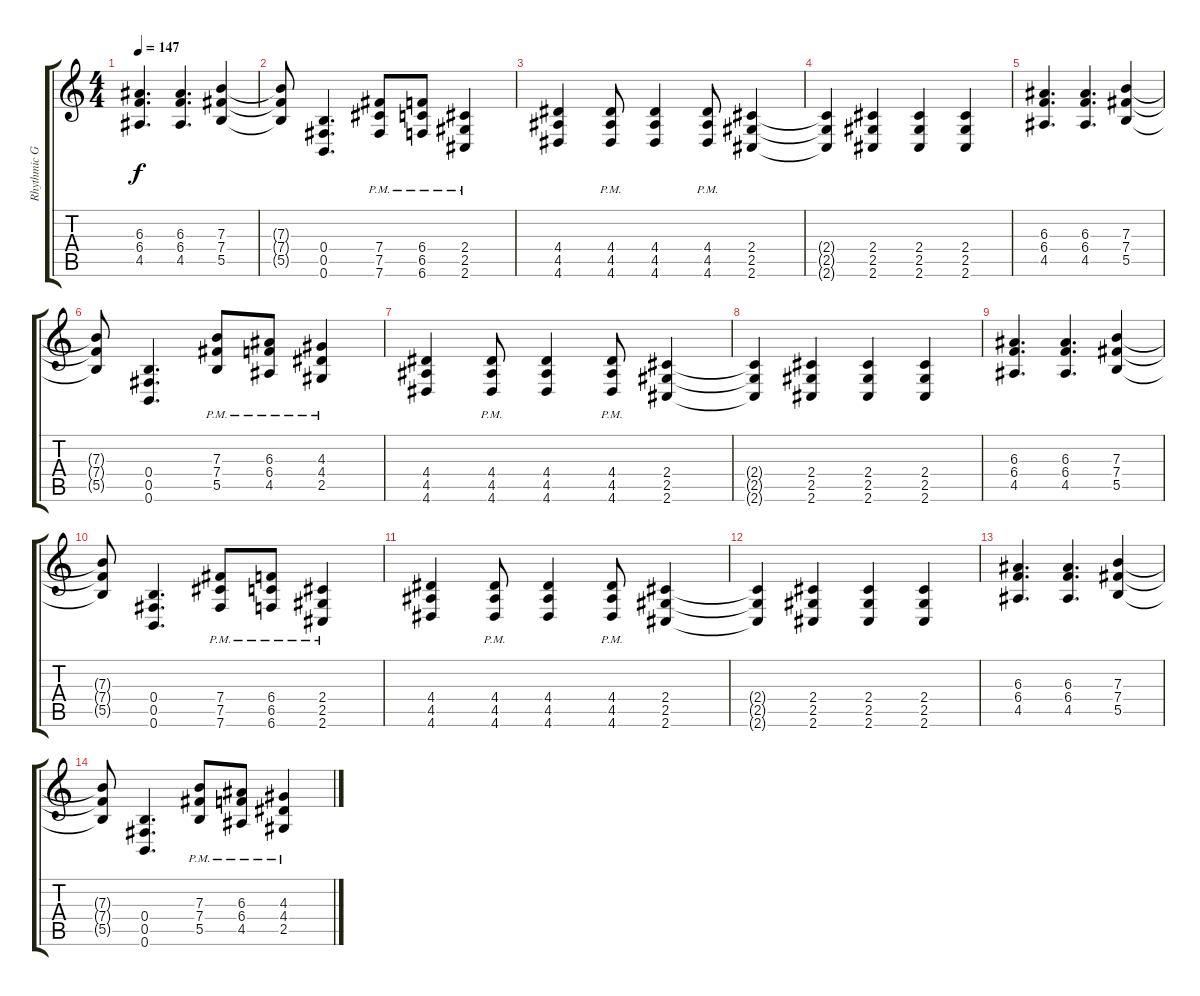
\track ("Rhythmic Guitar" "Rhythmic G") {instrument distortionguitar}
\staff {score tabs}
\tuning (Db4 Ab3 E3 B2 Gb2 B1) {hide}
\ts (4 4)
\tempo 147
\clef g2
\ks c
(6.3 6.4 4.5).4{d dy f} (6.3 6.4 4.5).4{d} (7.3 7.4 5.5).4 |
(7.3{t} 7.4{t} 5.5{t}).8 (0.4 0.5 0.6).4{d} (7.4{pm} 7.5{pm} 7.6{pm}).8 (6.4{pm} 6.5{pm} 6.6{pm}).8 (2.4{pm} 2.5{pm} 2.6{pm}).4 |
(4.4 4.5 4.6).4 (4.4{pm} 4.5{pm} 4.6{pm}).8 (4.4 4.5 4.6).4 (4.4{pm} 4.5{pm} 4.6{pm}).8 (2.4 2.5 2.6).4 |
(2.4{t} 2.5{t} 2.6{t}).4 (2.4 2.5 2.6).4 (2.4 2.5 2.6).4 (2.4 2.5 2.6).4 |
(6.3 6.4 4.5).4{d} (6.3 6.4 4.5).4{d} (7.3 7.4 5.5).4 |
(7.3{t} 7.4{t} 5.5{t}).8 (0.4 0.5 0.6).4{d} (7.3{pm} 7.4{pm} 5.5{pm}).8 (6.3{pm} 6.4{pm} 4.5{pm}).8 (4.3{pm} 4.4{pm} 2.5{pm}).4 |
(4.4 4.5 4.6).4 (4.4{pm} 4.5{pm} 4.6{pm}).8 (4.4 4.5 4.6).4 (4.4{pm} 4.5{pm} 4.6{pm}).8 (2.4 2.5 2.6).4 |
(2.4{t} 2.5{t} 2.6{t}).4 (2.4 2.5 2.6).4 (2.4 2.5 2.6).4 (2.4 2.5 2.6).4 |
(6.3 6.4 4.5).4{d} (6.3 6.4 4.5).4{d} (7.3 7.4 5.5).4 |
(7.3{t} 7.4{t} 5.5{t}).8 (0.4 0.5 0.6).4{d} (7.4{pm} 7.5{pm} 7.6{pm}).8 (6.4{pm} 6.5{pm} 6.6{pm}).8 (2.4{pm} 2.5{pm} 2.6{pm}).4 |
(4.4 4.5 4.6).4 (4.4{pm} 4.5{pm} 4.6{pm}).8 (4.4 4.5 4.6).4 (4.4{pm} 4.5{pm} 4.6{pm}).8 (2.4 2.5 2.6).4 |
(2.4{t} 2.5{t} 2.6{t}).4 (2.4 2.5 2.6).4 (2.4 2.5 2.6).4 (2.4 2.5 2.6).4 |
(6.3 6.4 4.5).4{d} (6.3 6.4 4.5).4{d} (7.3 7.4 5.5).4 |
(7.3{t} 7.4{t} 5.5{t}).8 (0.4 0.5 0.6).4{d} (7.3{pm} 7.4{pm} 5.5{pm}).8 (6.3{pm} 6.4{pm} 4.5{pm}).8 (4.3{pm} 4.4{pm} 2.5{pm}).4
